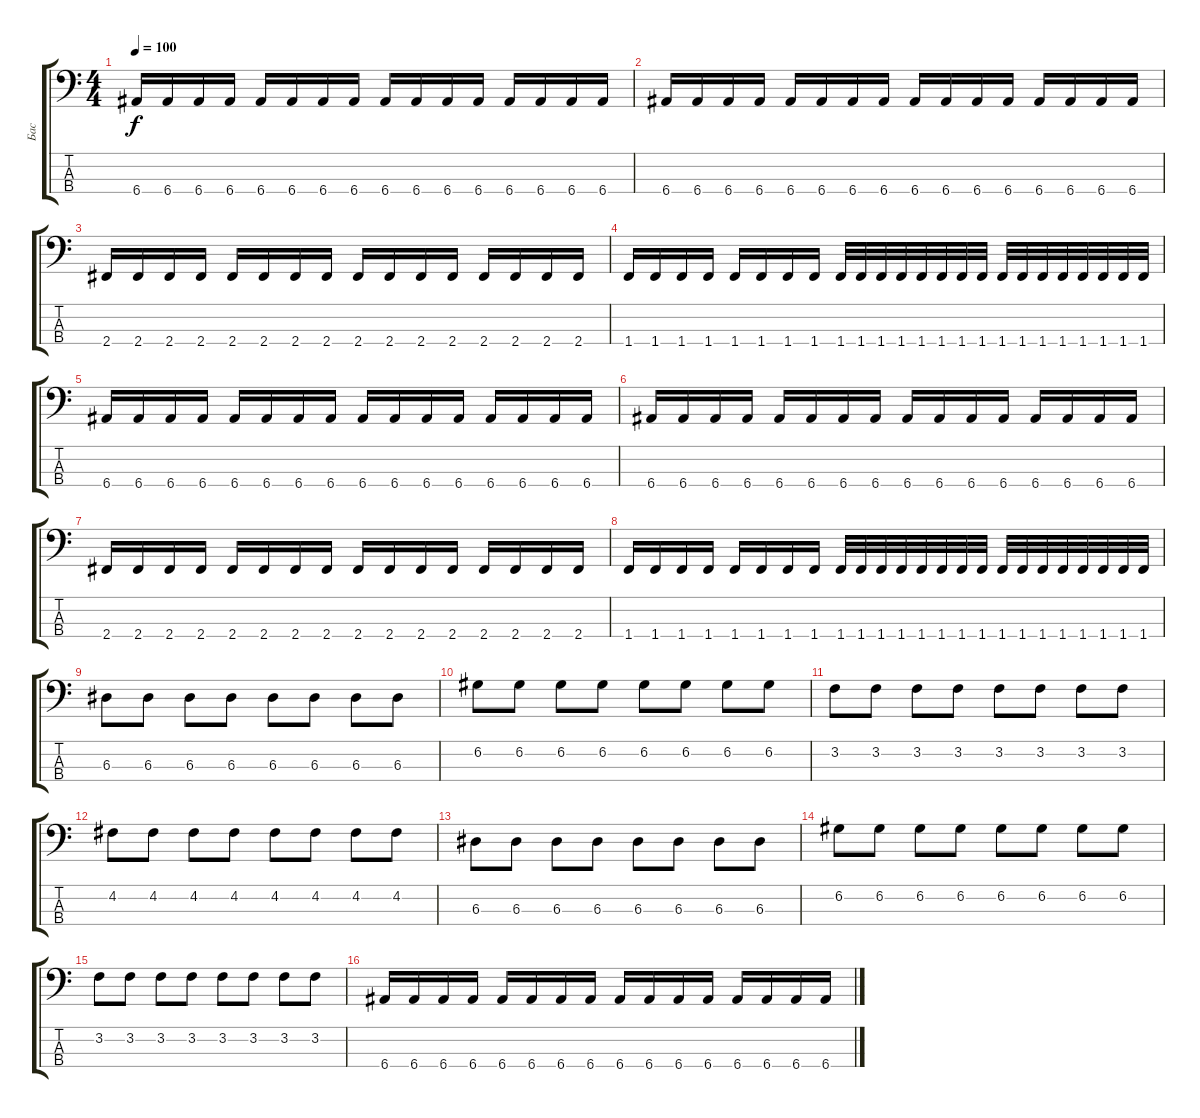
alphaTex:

\track ("Бас" "Бас") {instrument electricguitarjazz}
\staff {score tabs}
\tuning (G2 D2 A1 E1) {hide}
\ts (4 4)
\tempo 100
\clef f4
\ks c
6.4.16{dy f} 6.4.16 6.4.16 6.4.16 6.4.16 6.4.16 6.4.16 6.4.16 6.4.16 6.4.16 6.4.16 6.4.16 6.4.16 6.4.16 6.4.16 6.4.16 |
6.4.16 6.4.16 6.4.16 6.4.16 6.4.16 6.4.16 6.4.16 6.4.16 6.4.16 6.4.16 6.4.16 6.4.16 6.4.16 6.4.16 6.4.16 6.4.16 |
2.4.16 2.4.16 2.4.16 2.4.16 2.4.16 2.4.16 2.4.16 2.4.16 2.4.16 2.4.16 2.4.16 2.4.16 2.4.16 2.4.16 2.4.16 2.4.16 |
1.4.16 1.4.16 1.4.16 1.4.16 1.4.16 1.4.16 1.4.16 1.4.16 1.4.32 1.4.32 1.4.32 1.4.32 1.4.32 1.4.32 1.4.32 1.4.32 1.4.32 1.4.32 1.4.32 1.4.32 1.4.32 1.4.32 1.4.32 1.4.32 |
6.4.16 6.4.16 6.4.16 6.4.16 6.4.16 6.4.16 6.4.16 6.4.16 6.4.16 6.4.16 6.4.16 6.4.16 6.4.16 6.4.16 6.4.16 6.4.16 |
6.4.16 6.4.16 6.4.16 6.4.16 6.4.16 6.4.16 6.4.16 6.4.16 6.4.16 6.4.16 6.4.16 6.4.16 6.4.16 6.4.16 6.4.16 6.4.16 |
2.4.16 2.4.16 2.4.16 2.4.16 2.4.16 2.4.16 2.4.16 2.4.16 2.4.16 2.4.16 2.4.16 2.4.16 2.4.16 2.4.16 2.4.16 2.4.16 |
1.4.16 1.4.16 1.4.16 1.4.16 1.4.16 1.4.16 1.4.16 1.4.16 1.4.32 1.4.32 1.4.32 1.4.32 1.4.32 1.4.32 1.4.32 1.4.32 1.4.32 1.4.32 1.4.32 1.4.32 1.4.32 1.4.32 1.4.32 1.4.32 |
6.3.8 6.3.8 6.3.8 6.3.8 6.3.8 6.3.8 6.3.8 6.3.8 |
6.2.8 6.2.8 6.2.8 6.2.8 6.2.8 6.2.8 6.2.8 6.2.8 |
3.2.8 3.2.8 3.2.8 3.2.8 3.2.8 3.2.8 3.2.8 3.2.8 |
4.2.8 4.2.8 4.2.8 4.2.8 4.2.8 4.2.8 4.2.8 4.2.8 |
6.3.8 6.3.8 6.3.8 6.3.8 6.3.8 6.3.8 6.3.8 6.3.8 |
6.2.8 6.2.8 6.2.8 6.2.8 6.2.8 6.2.8 6.2.8 6.2.8 |
3.2.8 3.2.8 3.2.8 3.2.8 3.2.8 3.2.8 3.2.8 3.2.8 |
6.4.16 6.4.16 6.4.16 6.4.16 6.4.16 6.4.16 6.4.16 6.4.16 6.4.16 6.4.16 6.4.16 6.4.16 6.4.16 6.4.16 6.4.16 6.4.16
